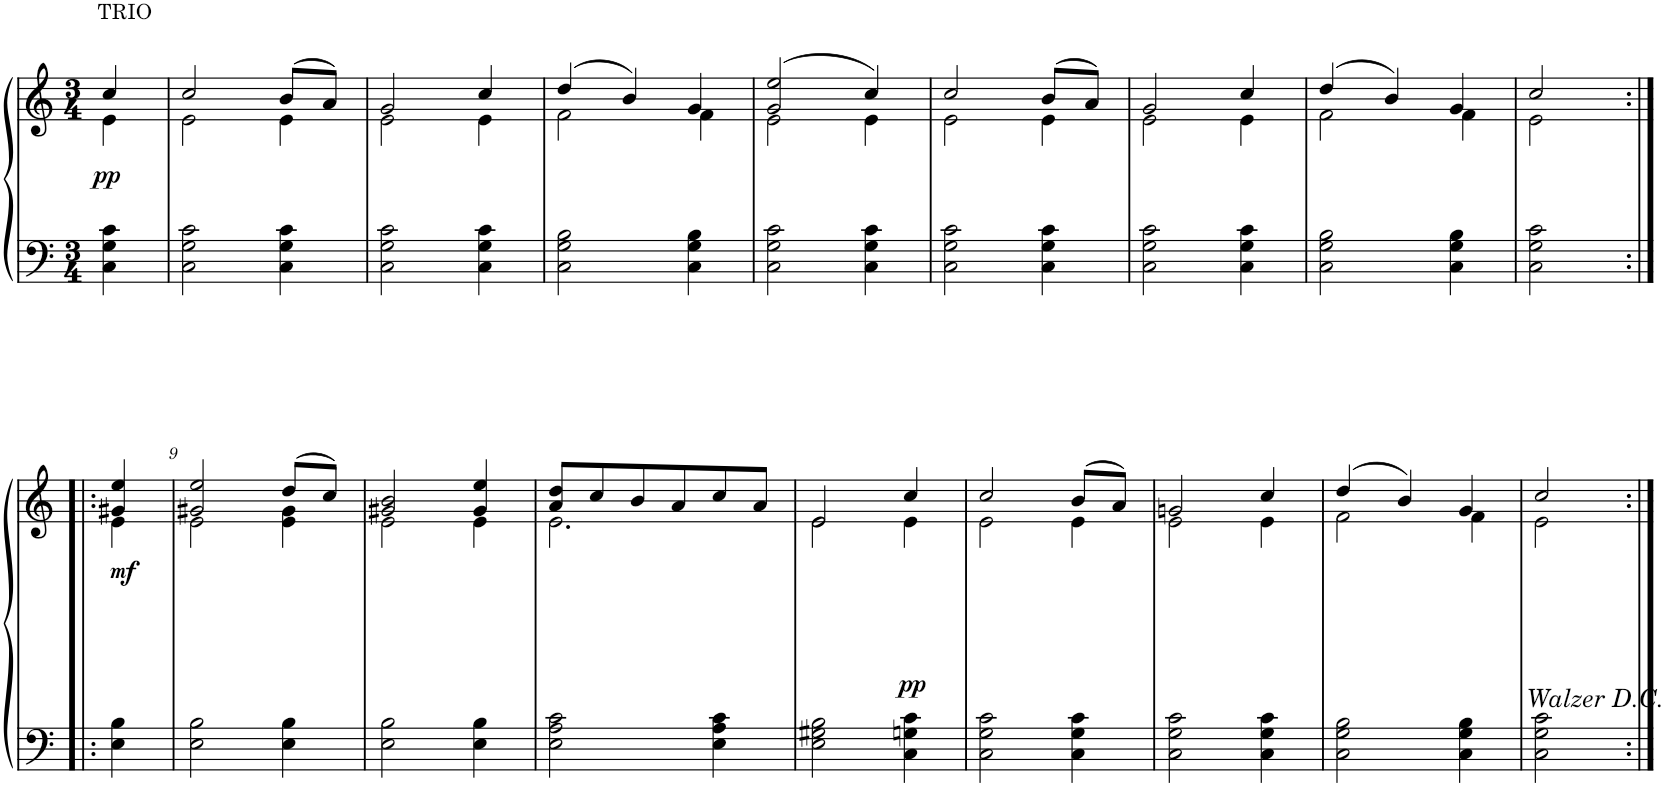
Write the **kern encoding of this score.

**kern	**kern	**dynam
*part1	*part1	*part1
*staff2	*staff1	*staff1/2
*I"Piano	*	*
*I'Pno.	*	*
*clefF4	*clefG2	*
*k[]	*k[]	*
*M3/4	*M3/4	*
=	=	=
*	*^	*
!	!LO:TX:a:t=TRIO	!	!
!	!	!	!LO:DY:b
4C\ 4G\ 4c\	4cc/	4e\	pp
=1	=1	=1	=1
2C\ 2G\ 2c\	2cc/	2e\	.
4C\ 4G\ 4c\	(8b/L	4e\	.
.	8a/J)	.	.
=2	=2	=2	=2
2C\ 2G\ 2c\	2g/	2e\	.
4C\ 4G\ 4c\	4cc/	4e\	.
=3	=3	=3	=3
2C\ 2G\ 2B\	(4dd/	2f\	.
.	4b/)	.	.
4C\ 4G\ 4B\	4g/	4f\	.
=4	=4	=4	=4
2C\ 2G\ 2c\	(2g/ 2ee/	2e\	.
4C\ 4G\ 4c\	4cc/)	4e\	.
=5	=5	=5	=5
2C\ 2G\ 2c\	2cc/	2e\	.
4C\ 4G\ 4c\	(8b/L	4e\	.
.	8a/J)	.	.
=6	=6	=6	=6
2C\ 2G\ 2c\	2g/	2e\	.
4C\ 4G\ 4c\	4cc/	4e\	.
=7	=7	=7	=7
2C\ 2G\ 2B\	(4dd/	2f\	.
.	4b/)	.	.
4C\ 4G\ 4B\	4g/	4f\	.
=8	=8	=8	=8
2C\ 2G\ 2c\	2cc/	2e\	.
!!LO:LB:g=z	!!
=8X1:|!|:	=8X1:|!|:	=8X1:|!|:	=8X1:|!|:
!	!	!	!LO:DY:b
4E\ 4B\	4g#X/ 4ee/	4e\	mf
=9	=9	=9	=9
2E\ 2B\	2g#X/ 2ee/	2e\	.
4E\ 4B\	(8dd/L	4e\ 4g#\	.
.	8cc/J)	.	.
=10	=10	=10	=10
2E\ 2B\	2g#X/ 2b/	2e\	.
4E\ 4B\	4g#/ 4ee/	4e\	.
=11	=11	=11	=11
2E\ 2A\ 2c\	8a/ 8dd/L	2.e\	.
.	8cc/	.	.
.	8b/	.	.
.	8a/	.	.
4E\ 4A\ 4c\	8cc/	.	.
.	8a/J	.	.
=12	=12	=12	=12
2E\ 2G#X\ 2B\	2e/	2e\	.
!	!	!	!LO:DY:a=2
4C\ 4Gn\ 4c\	4cc/	4e\	pp
=13	=13	=13	=13
2C\ 2G\ 2c\	2cc/	2e\	.
4C\ 4G\ 4c\	(8b/L	4e\	.
.	8a/J)	.	.
=14	=14	=14	=14
2C\ 2G\ 2c\	2gn/	2e\	.
4C\ 4G\ 4c\	4cc/	4e\	.
=15	=15	=15	=15
2C\ 2G\ 2B\	(4dd/	2f\	.
.	4b/)	.	.
4C\ 4G\ 4B\	4g/	4f\	.
=16	=16	=16	=16
!	!LO:TX:b:i:t=Walzer D.C.	!	!
2C\ 2G\ 2c\	2cc/	2e\	.
*	*v	*v	*
=:|!	=:|!	=:|!
*-	*-	*-
